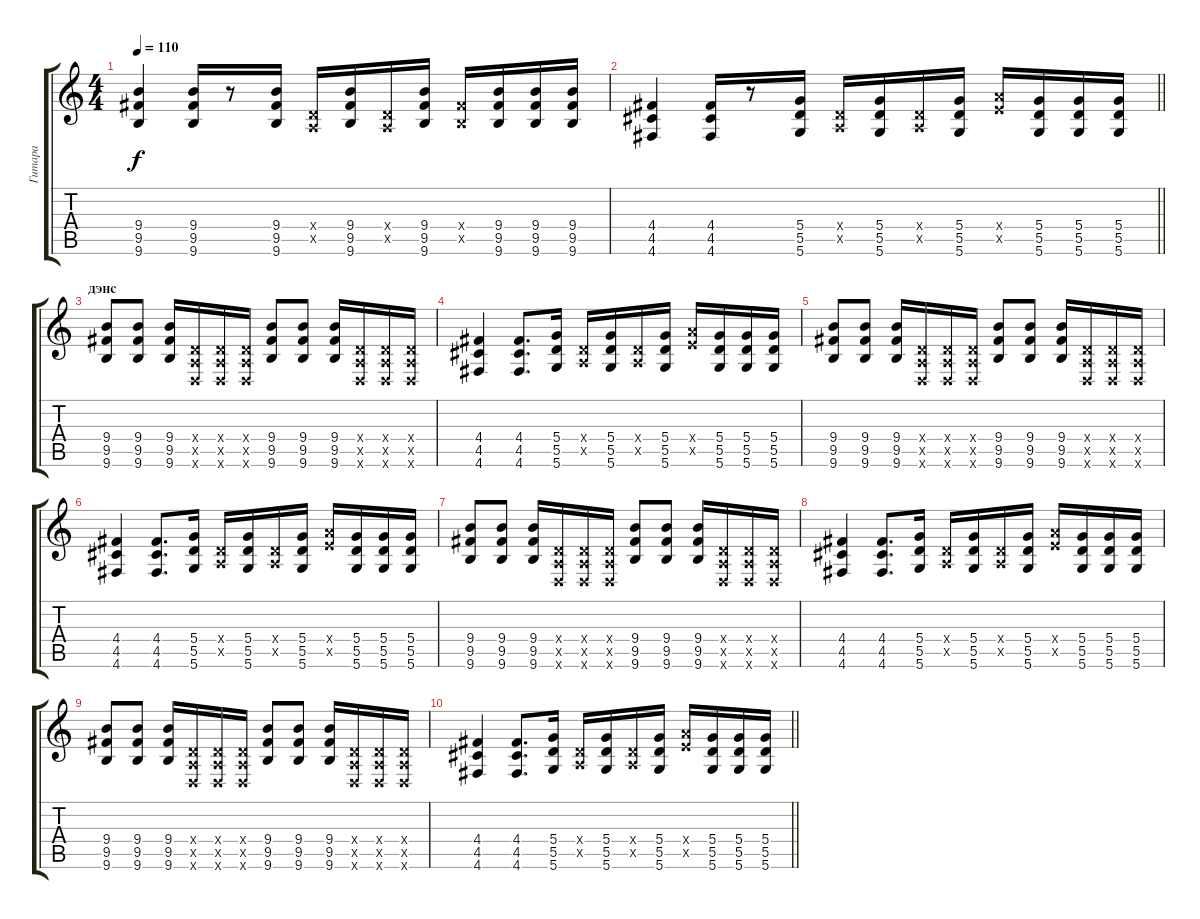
\track ("Гитара" "Гитара") {instrument acousticguitarsteel}
\staff {score tabs}
\tuning (E4 B3 G3 D3 A2 D2) {hide}
\ts (4 4)
\tempo 110
\clef g2
\ks c
(9.4 9.5 9.6).4{dy f} (9.4 9.5 9.6).16 r.8 (9.4 9.5 9.6).16 (0.4{x} 0.5{x}).16 (9.4 9.5 9.6).16 (0.4{x} 0.5{x}).16 (9.4 9.5 9.6).16 (4.4{x} 2.5{x}).16 (9.4 9.5 9.6).16 (9.4 9.5 9.6).16 (9.4 9.5 9.6).16 |
\barLineRight lightlight
(4.4 4.5 4.6).4 (4.4 4.5 4.6).16 r.8 (5.4 5.5 5.6).16 (0.4{x} 0.5{x}).16 (5.4 5.5 5.6).16 (0.4{x} 0.5{x}).16 (5.4 5.5 5.6).16 (7.4{x} 7.5{x}).16 (5.4 5.5 5.6).16 (5.4 5.5 5.6).16 (5.4 5.5 5.6).16 |
\section ("" "дэнс ")
(9.4 9.5 9.6).8 (9.4 9.5 9.6).8 (9.4 9.5 9.6).16 (0.4{x} 0.5{x} 0.6{x}).16 (0.4{x} 0.5{x} 0.6{x}).16 (0.4{x} 0.5{x} 0.6{x}).16 (9.4 9.5 9.6).8 (9.4 9.5 9.6).8 (9.4 9.5 9.6).16 (0.4{x} 0.5{x} 0.6{x}).16 (0.4{x} 0.5{x} 0.6{x}).16 (0.4{x} 0.5{x} 0.6{x}).16 |
(4.4 4.5 4.6).4 (4.4 4.5 4.6).8{d} (5.4 5.5 5.6).16 (0.4{x} 0.5{x}).16 (5.4 5.5 5.6).16 (0.4{x} 0.5{x}).16 (5.4 5.5 5.6).16 (7.4{x} 7.5{x}).16 (5.4 5.5 5.6).16 (5.4 5.5 5.6).16 (5.4 5.5 5.6).16 |
(9.4 9.5 9.6).8 (9.4 9.5 9.6).8 (9.4 9.5 9.6).16 (0.4{x} 0.5{x} 0.6{x}).16 (0.4{x} 0.5{x} 0.6{x}).16 (0.4{x} 0.5{x} 0.6{x}).16 (9.4 9.5 9.6).8 (9.4 9.5 9.6).8 (9.4 9.5 9.6).16 (0.4{x} 0.5{x} 0.6{x}).16 (0.4{x} 0.5{x} 0.6{x}).16 (0.4{x} 0.5{x} 0.6{x}).16 |
(4.4 4.5 4.6).4 (4.4 4.5 4.6).8{d} (5.4 5.5 5.6).16 (0.4{x} 0.5{x}).16 (5.4 5.5 5.6).16 (0.4{x} 0.5{x}).16 (5.4 5.5 5.6).16 (7.4{x} 7.5{x}).16 (5.4 5.5 5.6).16 (5.4 5.5 5.6).16 (5.4 5.5 5.6).16 |
(9.4 9.5 9.6).8 (9.4 9.5 9.6).8 (9.4 9.5 9.6).16 (0.4{x} 0.5{x} 0.6{x}).16 (0.4{x} 0.5{x} 0.6{x}).16 (0.4{x} 0.5{x} 0.6{x}).16 (9.4 9.5 9.6).8 (9.4 9.5 9.6).8 (9.4 9.5 9.6).16 (0.4{x} 0.5{x} 0.6{x}).16 (0.4{x} 0.5{x} 0.6{x}).16 (0.4{x} 0.5{x} 0.6{x}).16 |
(4.4 4.5 4.6).4 (4.4 4.5 4.6).8{d} (5.4 5.5 5.6).16 (0.4{x} 0.5{x}).16 (5.4 5.5 5.6).16 (0.4{x} 0.5{x}).16 (5.4 5.5 5.6).16 (7.4{x} 7.5{x}).16 (5.4 5.5 5.6).16 (5.4 5.5 5.6).16 (5.4 5.5 5.6).16 |
(9.4 9.5 9.6).8 (9.4 9.5 9.6).8 (9.4 9.5 9.6).16 (0.4{x} 0.5{x} 0.6{x}).16 (0.4{x} 0.5{x} 0.6{x}).16 (0.4{x} 0.5{x} 0.6{x}).16 (9.4 9.5 9.6).8 (9.4 9.5 9.6).8 (9.4 9.5 9.6).16 (0.4{x} 0.5{x} 0.6{x}).16 (0.4{x} 0.5{x} 0.6{x}).16 (0.4{x} 0.5{x} 0.6{x}).16 |
\barLineRight lightlight
(4.4 4.5 4.6).4 (4.4 4.5 4.6).8{d} (5.4 5.5 5.6).16 (0.4{x} 0.5{x}).16 (5.4 5.5 5.6).16 (0.4{x} 0.5{x}).16 (5.4 5.5 5.6).16 (7.4{x} 7.5{x}).16 (5.4 5.5 5.6).16 (5.4 5.5 5.6).16 (5.4 5.5 5.6).16
